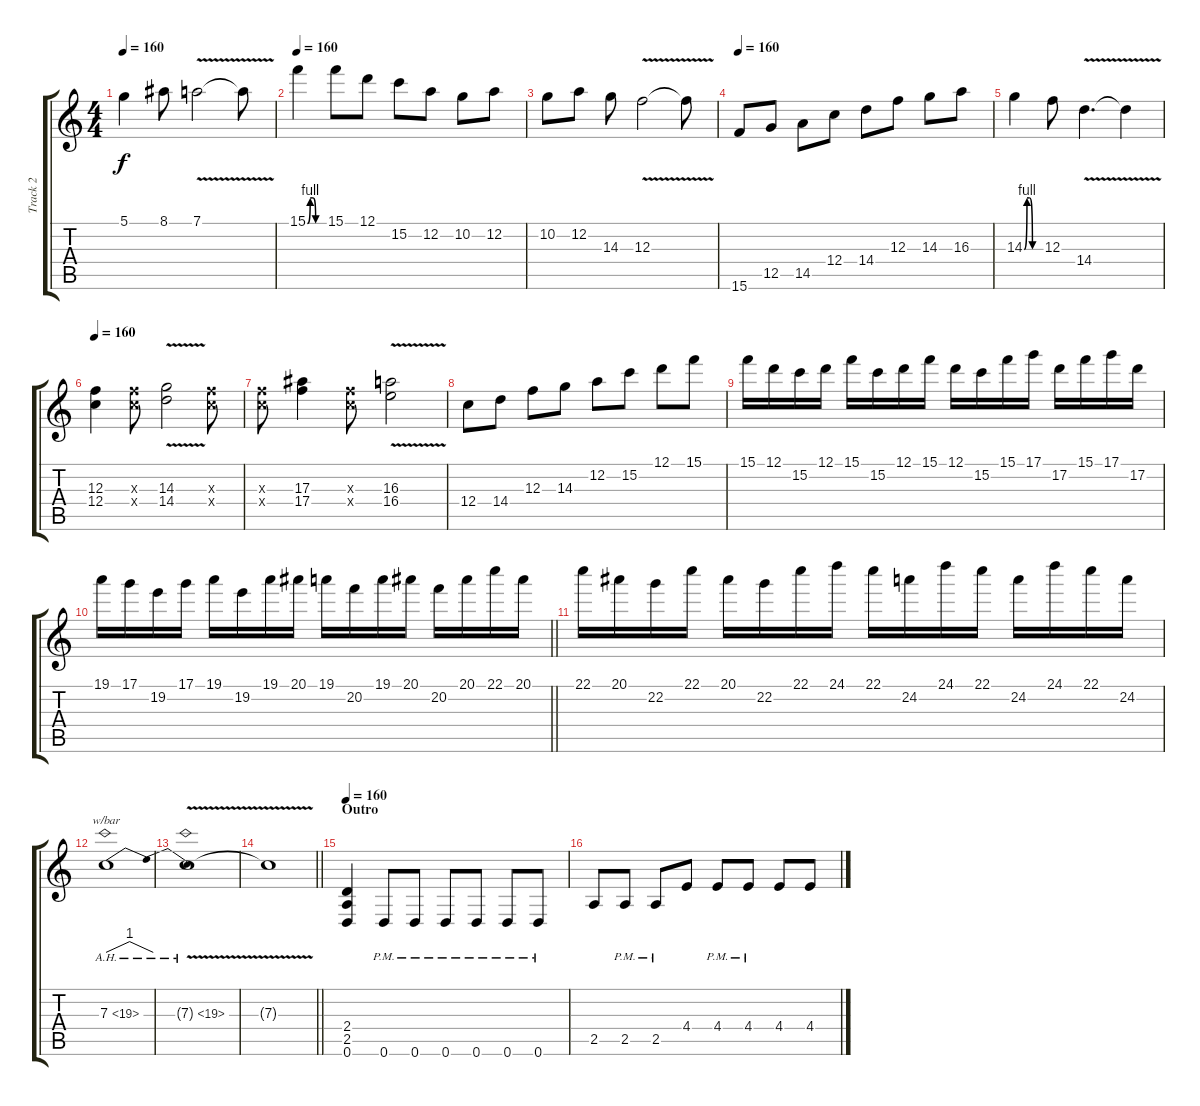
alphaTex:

\track ("Track 2" "Track 2") {instrument overdrivenguitar}
\staff {score tabs}
\tuning (D4 A3 F3 C3 G2 D2) {hide}
\ts (4 4)
\tempo 160
\clef g2
\ks c
5.1.4{dy f} 8.1.8 7.1{v}.2 7.1{t}.8 |
\tempo 160
15.1{be (custom 0 0 10 4 20 4 30 0 60 0)}.4 15.1.8 12.1.8 15.2.8 12.2.8 10.2.8 12.2.8 |
10.2.8 12.2.8 14.3.8 12.3{v}.2 12.3{t}.8 |
\tempo 160
15.6.8 12.5.8 14.5.8 12.4.8 14.4.8 12.3.8 14.3.8 16.3.8 |
14.3{be (custom 0 0 10 4 20 4 30 0 60 0)}.4 12.3.8 14.4{v}.4{d} 14.4{t}.4 |
\tempo 160
(12.3 12.4).4 (12.3{x} 12.4{x}).8 (14.3{v} 14.4{v}).2 (12.3{x} 12.4{x}).8 |
(12.3{x} 12.4{x}).8 (17.3 17.4).4 (12.3{x} 12.4{x}).8 (16.3{v} 16.4{v}).2 |
12.4.8 14.4.8 12.3.8 14.3.8 12.2.8 15.2.8 12.1.8 15.1.8 |
15.1.16 12.1.16 15.2.16 12.1.16 15.1.16 15.2.16 12.1.16 15.1.16 12.1.16 15.2.16 15.1.16 17.1.16 17.2.16 15.1.16 17.1.16 17.2.16 |
\barLineRight lightlight
19.1.16 17.1.16 19.2.16 17.1.16 19.1.16 19.2.16 19.1.16 20.1.16 19.1.16 20.2.16 19.1.16 20.1.16 20.2.16 20.1.16 22.1.16 20.1.16 |
22.1.16 20.1.16 22.2.16 22.1.16 20.1.16 22.2.16 22.1.16 24.1.16 22.1.16 24.2.16 24.1.16 22.1.16 24.2.16 24.1.16 22.1.16 24.2.16 |
7.3{ah 12}.1{tbe (dip default 0 0 25 4 45 4 60 0)} |
7.3{ah 12 v t}.1 |
\barLineRight lightlight
7.3{t}.1 |
\section ("" "Outro")
\tempo 160
(2.4 2.5 0.6).4 0.6{pm}.8 0.6{pm}.8 0.6{pm}.8 0.6{pm}.8 0.6{pm}.8 0.6{pm}.8 |
2.5.8 2.5{pm}.8 2.5{pm}.8 4.4.8 4.4{pm}.8 4.4{pm}.8 4.4.8 4.4.8
